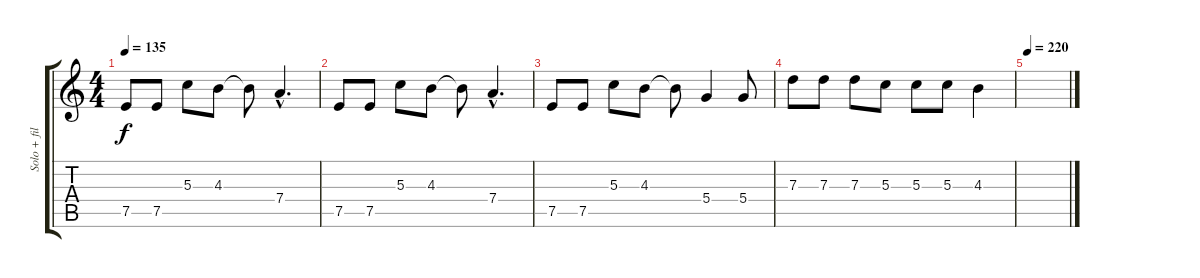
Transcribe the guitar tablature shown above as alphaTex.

\track ("Solo + fill" "Solo + fil") {instrument distortionguitar}
\staff {score tabs}
\tuning (E4 B3 G3 D3 A2 E2) {hide}
\ts (4 4)
\tempo 135
\clef g2
\ks c
7.5.8{dy f} 7.5.8 5.3.8 4.3.8 4.3{t}.8 7.4{hac}.4{d} |
7.5.8 7.5.8 5.3.8 4.3.8 4.3{t}.8 7.4{hac}.4{d} |
7.5.8 7.5.8 5.3.8 4.3.8 4.3{t}.8 5.4.4 5.4.8 |
7.3.8 7.3.8 7.3.8 5.3.8 5.3.8 5.3.8 4.3.4 |
\tempo 220
